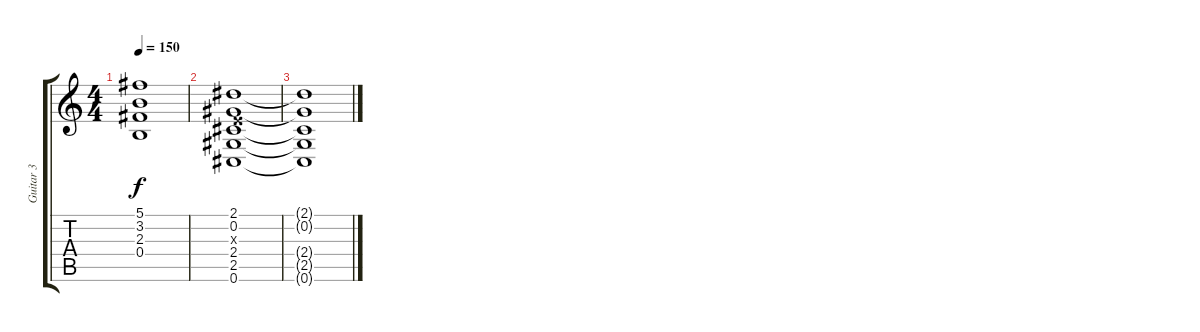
\track ("Guitar 3" "Guitar 3") {instrument electricguitarclean bank 255}
\staff {score tabs}
\tuning (Db4 Ab3 E3 B2 Gb2 Db2) {hide}
\ts (4 4)
\tempo 150
\clef g2
\ks c
(5.1 3.2 2.3 0.4).1{dy f} |
(2.1 0.2 0.3{x} 2.4 2.5 0.6).1 |
(2.1{t} 0.2{t} 2.4{t} 2.5{t} 0.6{t}).1
